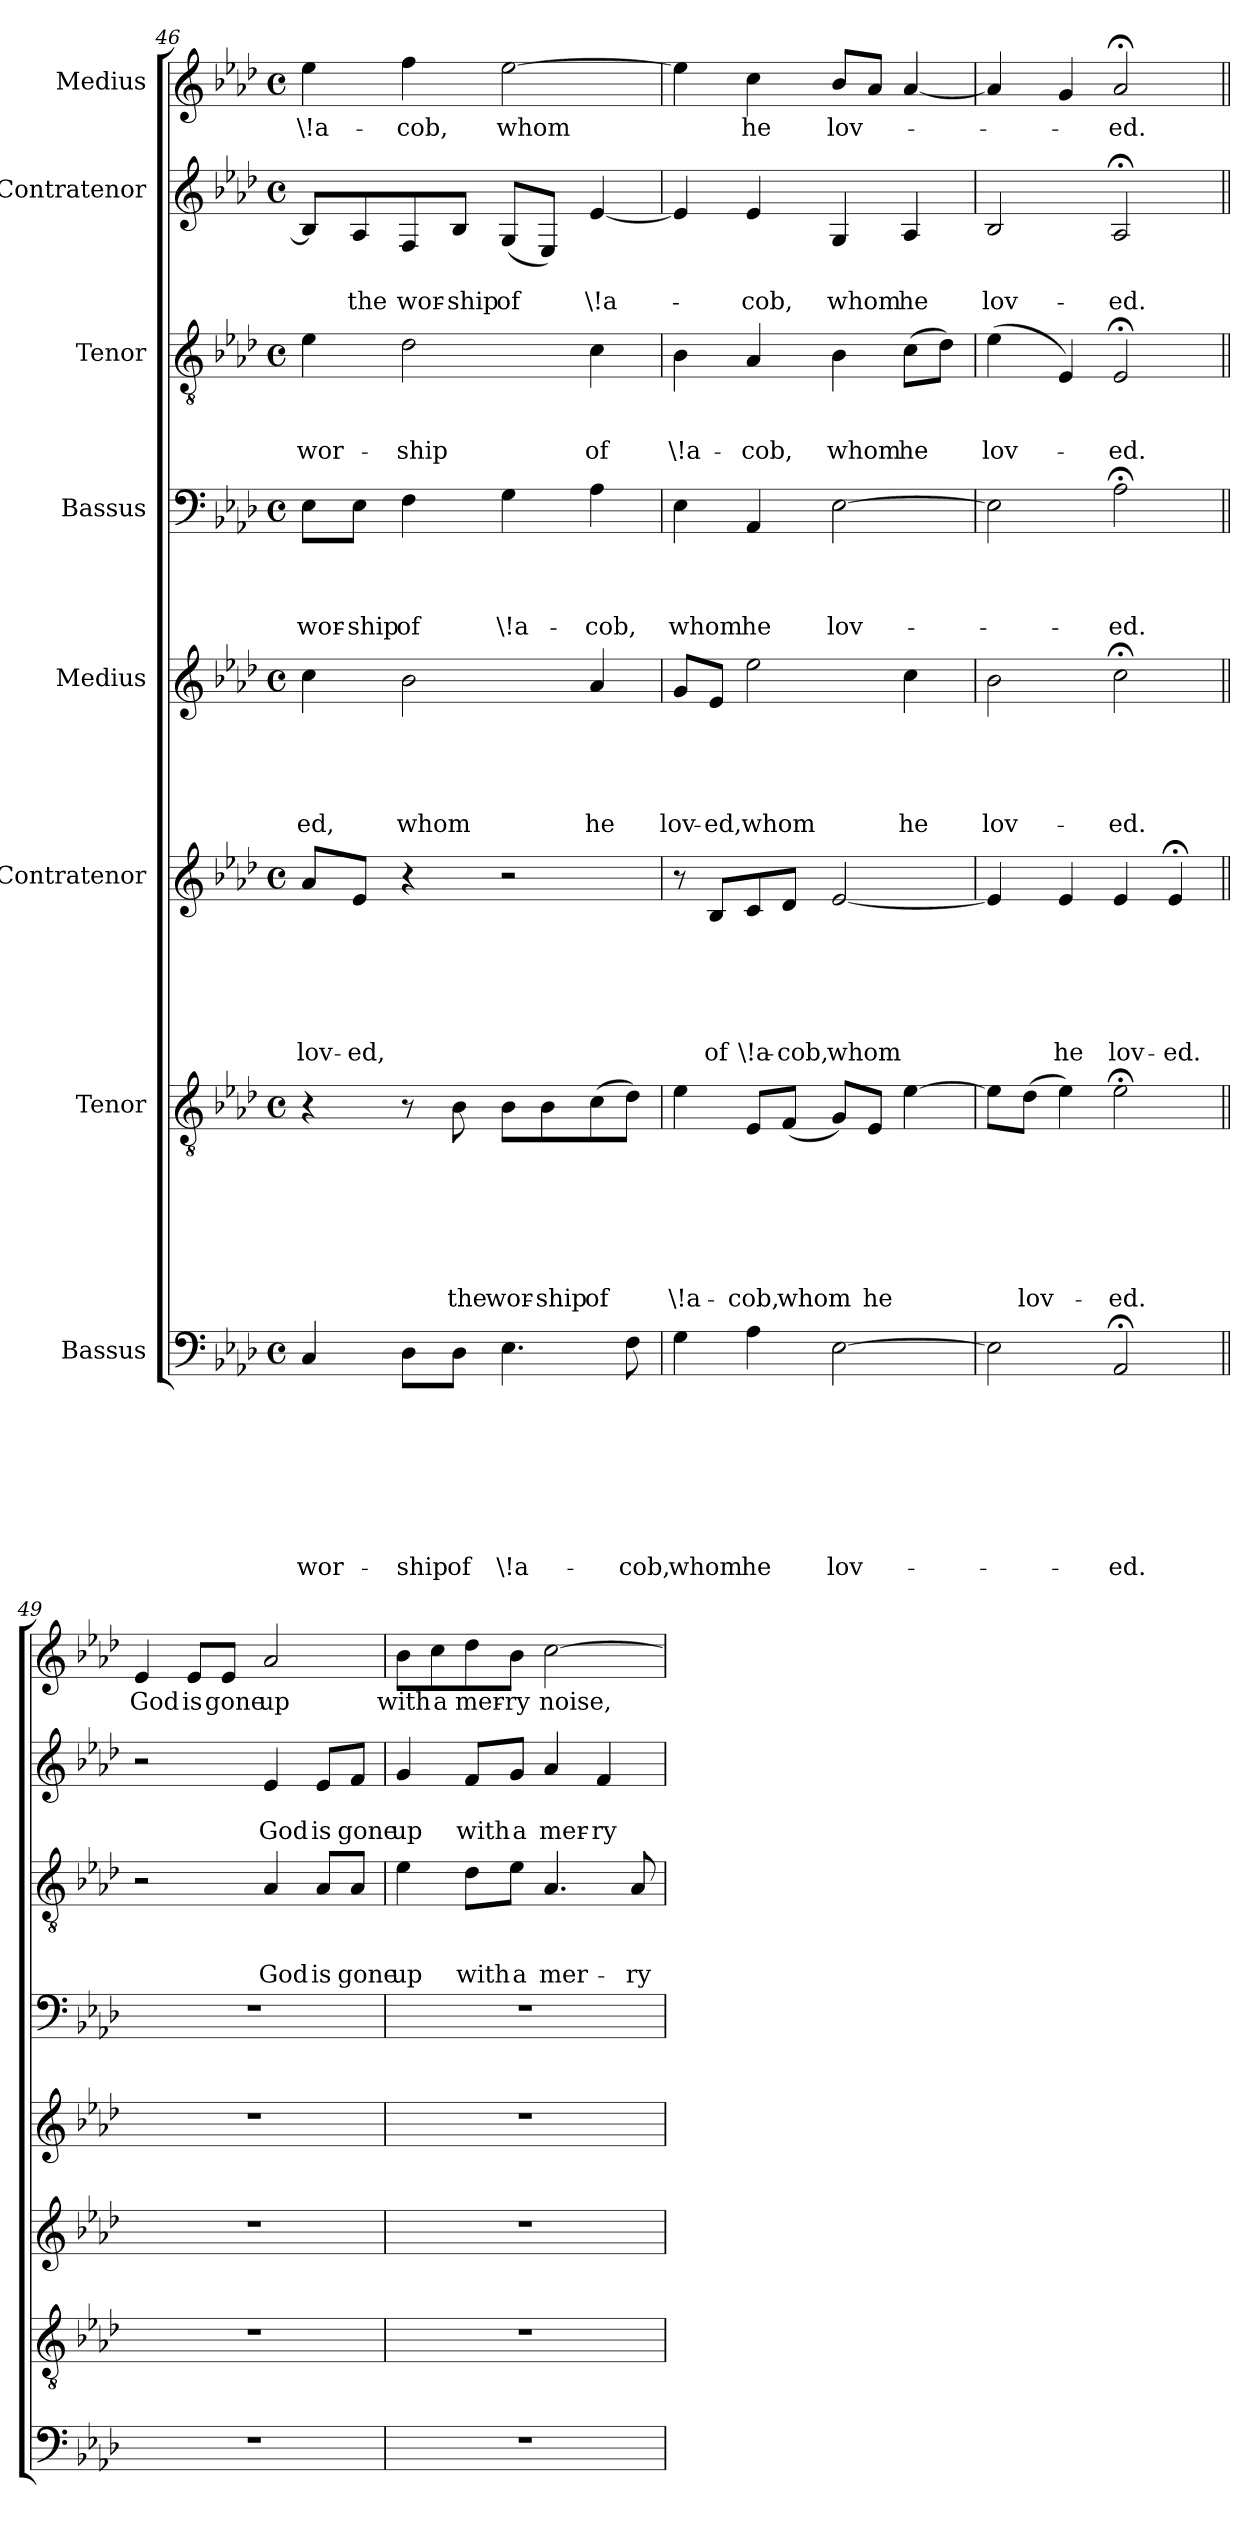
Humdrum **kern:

**kern	**text	**text	**text	**text	**text	**text	**text	**text	**kern	**text	**text	**text	**text	**text	**text	**text	**kern	**text	**text	**text	**text	**text	**text	**kern	**text	**text	**text	**text	**text	**kern	**text	**text	**text	**text	**kern	**text	**text	**text	**kern	**text	**text	**kern	**text
*part8	*part8	*part8	*part8	*part8	*part8	*part8	*part8	*part8	*part7	*part7	*part7	*part7	*part7	*part7	*part7	*part7	*part6	*part6	*part6	*part6	*part6	*part6	*part6	*part5	*part5	*part5	*part5	*part5	*part5	*part4	*part4	*part4	*part4	*part4	*part3	*part3	*part3	*part3	*part2	*part2	*part2	*part1	*part1
*staff8	*staff8	*staff8	*staff8	*staff8	*staff8	*staff8	*staff8	*staff8	*staff7	*staff7	*staff7	*staff7	*staff7	*staff7	*staff7	*staff7	*staff6	*staff6	*staff6	*staff6	*staff6	*staff6	*staff6	*staff5	*staff5	*staff5	*staff5	*staff5	*staff5	*staff4	*staff4	*staff4	*staff4	*staff4	*staff3	*staff3	*staff3	*staff3	*staff2	*staff2	*staff2	*staff1	*staff1
*I"Bassus	*	*	*	*	*	*	*	*	*I"Tenor	*	*	*	*	*	*	*	*I"Contratenor	*	*	*	*	*	*	*I"Medius	*	*	*	*	*	*I"Bassus	*	*	*	*	*I"Tenor	*	*	*	*I"Contratenor	*	*	*I"Medius	*
*clefF4	*	*	*	*	*	*	*	*	*clefGv2	*	*	*	*	*	*	*	*clefG2	*	*	*	*	*	*	*clefG2	*	*	*	*	*	*clefF4	*	*	*	*	*clefGv2	*	*	*	*clefG2	*	*	*clefG2	*
*k[b-e-a-d-]	*	*	*	*	*	*	*	*	*k[b-e-a-d-]	*	*	*	*	*	*	*	*k[b-e-a-d-]	*	*	*	*	*	*	*k[b-e-a-d-]	*	*	*	*	*	*k[b-e-a-d-]	*	*	*	*	*k[b-e-a-d-]	*	*	*	*k[b-e-a-d-]	*	*	*k[b-e-a-d-]	*
*A-:	*	*	*	*	*	*	*	*	*A-:	*	*	*	*	*	*	*	*A-:	*	*	*	*	*	*	*A-:	*	*	*	*	*	*A-:	*	*	*	*	*A-:	*	*	*	*A-:	*	*	*A-:	*
*M4/4	*	*	*	*	*	*	*	*	*M4/4	*	*	*	*	*	*	*	*M4/4	*	*	*	*	*	*	*M4/4	*	*	*	*	*	*M4/4	*	*	*	*	*M4/4	*	*	*	*M4/4	*	*	*M4/4	*
*met(c)	*	*	*	*	*	*	*	*	*met(c)	*	*	*	*	*	*	*	*met(c)	*	*	*	*	*	*	*met(c)	*	*	*	*	*	*met(c)	*	*	*	*	*met(c)	*	*	*	*met(c)	*	*	*met(c)	*
=46	=46	=46	=46	=46	=46	=46	=46	=46	=46	=46	=46	=46	=46	=46	=46	=46	=46	=46	=46	=46	=46	=46	=46	=46	=46	=46	=46	=46	=46	=46	=46	=46	=46	=46	=46	=46	=46	=46	=46	=46	=46	=46	=46
!	!	!	!	!	!	!	!	!LO:LY:b	!	!	!	!	!	!	!	!	!	!	!	!	!	!	!LO:LY:b	!	!	!	!	!	!LO:LY:b	!	!	!	!	!LO:LY:b	!	!	!	!LO:LY:b	!	!	!	!	!LO:LY:b
4C/	.	.	.	.	.	.	.	wor-	4r	.	.	.	.	.	.	.	8a-/L	.	.	.	.	.	lov-	4cc\	.	.	.	.	-ed,	8E-\L	.	.	.	wor-	4e-\	.	.	wor-	8B-/L]	.	.	4ee-\	\!a-
!	!	!	!	!	!	!	!	!	!	!	!	!	!	!	!	!	!	!	!	!	!	!	!LO:LY:b	!	!	!	!	!	!	!	!	!	!	!LO:LY:b	!	!	!	!	!	!	!LO:LY:b	!	!
.	.	.	.	.	.	.	.	.	.	.	.	.	.	.	.	.	8e-/J	.	.	.	.	.	-ed,	.	.	.	.	.	.	8E-\J	.	.	.	-ship	.	.	.	.	8A-/	.	the	.	.
!	!	!	!	!	!	!	!	!LO:LY:b	!	!	!	!	!	!	!	!	!	!	!	!	!	!	!	!	!	!	!	!	!LO:LY:b	!	!	!	!	!LO:LY:b	!	!	!	!LO:LY:b	!	!	!LO:LY:b	!	!LO:LY:b
8D-\L	.	.	.	.	.	.	.	-ship	8r	.	.	.	.	.	.	.	4r	.	.	.	.	.	.	2b-\	.	.	.	.	whom	4F\	.	.	.	of	2d-\	.	.	-ship	8F/	.	wor-	4ff\	-cob,
!	!	!	!	!	!	!	!	!LO:LY:b	!	!	!	!	!	!	!	!LO:LY:b	!	!	!	!	!	!	!	!	!	!	!	!	!	!	!	!	!	!	!	!	!	!	!	!	!LO:LY:b	!	!
8D-\J	.	.	.	.	.	.	.	of	8B-\	.	.	.	.	.	.	the	.	.	.	.	.	.	.	.	.	.	.	.	.	.	.	.	.	.	.	.	.	.	8B-/J	.	-ship	.	.
!	!	!	!	!	!	!	!	!LO:LY:b	!	!	!	!	!	!	!	!LO:LY:b	!	!	!	!	!	!	!	!	!	!	!	!	!	!	!	!	!	!LO:LY:b	!	!	!	!	!	!	!LO:LY:b	!	!LO:LY:b
4.E-\	.	.	.	.	.	.	.	\!a-	8B-\L	.	.	.	.	.	.	wor-	2r	.	.	.	.	.	.	.	.	.	.	.	.	4G\	.	.	.	\!a-	.	.	.	.	(<8G/L	.	of	[<2ee-\	whom
!	!	!	!	!	!	!	!	!	!	!	!	!	!	!	!	!LO:LY:b	!	!	!	!	!	!	!	!	!	!	!	!	!	!	!	!	!	!	!	!	!	!	!	!	!	!	!
.	.	.	.	.	.	.	.	.	8B-\	.	.	.	.	.	.	-ship	.	.	.	.	.	.	.	.	.	.	.	.	.	.	.	.	.	.	.	.	.	.	8E-/J)	.	.	.	.
!	!	!	!	!	!	!	!	!	!	!	!	!	!	!	!	!LO:LY:b	!	!	!	!	!	!	!	!	!	!	!	!	!LO:LY:b	!	!	!	!	!LO:LY:b	!	!	!	!LO:LY:b	!	!	!LO:LY:b	!	!
.	.	.	.	.	.	.	.	.	(>8c\	.	.	.	.	.	.	of	.	.	.	.	.	.	.	4a-/	.	.	.	.	he	4A-\	.	.	.	-cob,	4c\	.	.	of	[<4e-/	.	\!a-	.	.
!	!	!	!	!	!	!	!	!LO:LY:b	!	!	!	!	!	!	!	!	!	!	!	!	!	!	!	!	!	!	!	!	!	!	!	!	!	!	!	!	!	!	!	!	!	!	!
8F\	.	.	.	.	.	.	.	-cob,	8d-\J)	.	.	.	.	.	.	.	.	.	.	.	.	.	.	.	.	.	.	.	.	.	.	.	.	.	.	.	.	.	.	.	.	.	.
!!LO:LB:g=z
=47	=47	=47	=47	=47	=47	=47	=47	=47	=47	=47	=47	=47	=47	=47	=47	=47	=47	=47	=47	=47	=47	=47	=47	=47	=47	=47	=47	=47	=47	=47	=47	=47	=47	=47	=47	=47	=47	=47	=47	=47	=47	=47	=47
!	!	!	!	!	!	!	!	!LO:LY:b	!	!	!	!	!	!	!	!LO:LY:b	!	!	!	!	!	!	!	!	!	!	!	!	!LO:LY:b	!	!	!	!	!LO:LY:b	!	!	!	!LO:LY:b	!	!	!	!	!
4G\	.	.	.	.	.	.	.	whom	4e-\	.	.	.	.	.	.	\!a-	8r	.	.	.	.	.	.	8g/L	.	.	.	.	lov-	4E-\	.	.	.	whom	4B-\	.	.	\!a-	4e-/]	.	.	4ee-\]	.
!	!	!	!	!	!	!	!	!	!	!	!	!	!	!	!	!	!	!	!	!	!	!	!LO:LY:b	!	!	!	!	!	!LO:LY:b	!	!	!	!	!	!	!	!	!	!	!	!	!	!
.	.	.	.	.	.	.	.	.	.	.	.	.	.	.	.	.	8B-/L	.	.	.	.	.	of	8e-/J	.	.	.	.	-ed,	.	.	.	.	.	.	.	.	.	.	.	.	.	.
!	!	!	!	!	!	!	!	!LO:LY:b	!	!	!	!	!	!	!	!LO:LY:b	!	!	!	!	!	!	!LO:LY:b	!	!	!	!	!	!LO:LY:b	!	!	!	!	!LO:LY:b	!	!	!	!LO:LY:b	!	!	!LO:LY:b	!	!LO:LY:b
4A-\	.	.	.	.	.	.	.	he	8E-/L	.	.	.	.	.	.	-cob,	8c/	.	.	.	.	.	\!a-	2ee-\	.	.	.	.	whom	4AA-/	.	.	.	he	4A-/	.	.	-cob,	4e-/	.	-cob,	4cc\	he
!	!	!	!	!	!	!	!	!	!	!	!	!	!	!	!	!LO:LY:b	!	!	!	!	!	!	!LO:LY:b	!	!	!	!	!	!	!	!	!	!	!	!	!	!	!	!	!	!	!	!
.	.	.	.	.	.	.	.	.	(<8F/J	.	.	.	.	.	.	whom	8d-/J	.	.	.	.	.	-cob,	.	.	.	.	.	.	.	.	.	.	.	.	.	.	.	.	.	.	.	.
!	!	!	!	!	!	!	!	!LO:LY:b	!	!	!	!	!	!	!	!	!	!	!	!	!	!	!LO:LY:b	!	!	!	!	!	!	!	!	!	!	!LO:LY:b	!	!	!	!LO:LY:b	!	!	!LO:LY:b	!	!LO:LY:b
[>2E-\	.	.	.	.	.	.	.	lov-	8G/L)	.	.	.	.	.	.	.	[<2e-/	.	.	.	.	.	whom	.	.	.	.	.	.	[>2E-\	.	.	.	lov-	4B-\	.	.	whom	4G/	.	whom	8b-/L	lov-
!	!	!	!	!	!	!	!	!	!	!	!	!	!	!	!	!LO:LY:b	!	!	!	!	!	!	!	!	!	!	!	!	!	!	!	!	!	!	!	!	!	!	!	!	!	!	!
.	.	.	.	.	.	.	.	.	8E-/J	.	.	.	.	.	.	he	.	.	.	.	.	.	.	.	.	.	.	.	.	.	.	.	.	.	.	.	.	.	.	.	.	8a-/J	.
!	!	!	!	!	!	!	!	!	!	!	!	!	!	!	!	!	!	!	!	!	!	!	!	!	!	!	!	!	!LO:LY:b	!	!	!	!	!	!	!	!	!LO:LY:b	!	!	!LO:LY:b	!	!
.	.	.	.	.	.	.	.	.	[>4e-\	.	.	.	.	.	.	.	.	.	.	.	.	.	.	4cc\	.	.	.	.	he	.	.	.	.	.	(>8c\L	.	.	he	4A-/	.	he	[<4a-/	.
.	.	.	.	.	.	.	.	.	.	.	.	.	.	.	.	.	.	.	.	.	.	.	.	.	.	.	.	.	.	.	.	.	.	.	8d-\J)	.	.	.	.	.	.	.	.
=48	=48	=48	=48	=48	=48	=48	=48	=48	=48	=48	=48	=48	=48	=48	=48	=48	=48	=48	=48	=48	=48	=48	=48	=48	=48	=48	=48	=48	=48	=48	=48	=48	=48	=48	=48	=48	=48	=48	=48	=48	=48	=48	=48
!	!	!	!	!	!	!	!	!	!	!	!	!	!	!	!	!	!	!	!	!	!	!	!	!	!	!	!	!	!LO:LY:b	!	!	!	!	!	!	!	!	!LO:LY:b	!	!	!LO:LY:b	!	!
2E-\]	.	.	.	.	.	.	.	.	8e-\L]	.	.	.	.	.	.	.	4e-/]	.	.	.	.	.	.	2b-\	.	.	.	.	lov-	2E-\]	.	.	.	.	(>4e-\	.	.	lov-	2B-/	.	lov-	4a-/]	.
!	!	!	!	!	!	!	!	!	!	!	!	!	!	!	!	!LO:LY:b	!	!	!	!	!	!	!	!	!	!	!	!	!	!	!	!	!	!	!	!	!	!	!	!	!	!	!
.	.	.	.	.	.	.	.	.	(>8d-\J	.	.	.	.	.	.	lov-	.	.	.	.	.	.	.	.	.	.	.	.	.	.	.	.	.	.	.	.	.	.	.	.	.	.	.
!	!	!	!	!	!	!	!	!	!	!	!	!	!	!	!	!	!	!	!	!	!	!	!LO:LY:b	!	!	!	!	!	!	!	!	!	!	!	!	!	!	!	!	!	!	!	!
.	.	.	.	.	.	.	.	.	4e-\)	.	.	.	.	.	.	.	4e-/	.	.	.	.	.	he	.	.	.	.	.	.	.	.	.	.	.	4E-/)	.	.	.	.	.	.	4g/	.
!	!	!	!	!	!	!	!	!LO:LY:b	!	!	!	!	!	!	!	!LO:LY:b	!	!	!	!	!	!	!LO:LY:b	!	!	!	!	!	!LO:LY:b	!	!	!	!	!LO:LY:b	!	!	!	!LO:LY:b	!	!	!LO:LY:b	!	!LO:LY:b
2AA-;/	.	.	.	.	.	.	.	-ed.	2e-;<\	.	.	.	.	.	.	-ed.	4e-/	.	.	.	.	.	lov-	2cc;<\	.	.	.	.	-ed.	2A-;<\	.	.	.	-ed.	2E-;/	.	.	-ed.	2A-;/	.	-ed.	2a-;/	-ed.
!	!	!	!	!	!	!	!	!	!	!	!	!	!	!	!	!	!	!	!	!	!	!	!LO:LY:b	!	!	!	!	!	!	!	!	!	!	!	!	!	!	!	!	!	!	!	!
.	.	.	.	.	.	.	.	.	.	.	.	.	.	.	.	.	4e-;/	.	.	.	.	.	-ed.	.	.	.	.	.	.	.	.	.	.	.	.	.	.	.	.	.	.	.	.
=49||	=49||	=49||	=49||	=49||	=49||	=49||	=49||	=49||	=49||	=49||	=49||	=49||	=49||	=49||	=49||	=49||	=49||	=49||	=49||	=49||	=49||	=49||	=49||	=49||	=49||	=49||	=49||	=49||	=49||	=49||	=49||	=49||	=49||	=49||	=49||	=49||	=49||	=49||	=49||	=49||	=49||	=49||	=49||
!	!	!	!	!	!	!	!	!	!	!	!	!	!	!	!	!	!	!	!	!	!	!	!	!	!	!	!	!	!	!	!	!	!	!	!	!	!	!	!	!	!	!	!LO:LY:b
1r	.	.	.	.	.	.	.	.	1r	.	.	.	.	.	.	.	1r	.	.	.	.	.	.	1r	.	.	.	.	.	1r	.	.	.	.	2r	.	.	.	2r	.	.	4e-/	God
!	!	!	!	!	!	!	!	!	!	!	!	!	!	!	!	!	!	!	!	!	!	!	!	!	!	!	!	!	!	!	!	!	!	!	!	!	!	!	!	!	!	!	!LO:LY:b
.	.	.	.	.	.	.	.	.	.	.	.	.	.	.	.	.	.	.	.	.	.	.	.	.	.	.	.	.	.	.	.	.	.	.	.	.	.	.	.	.	.	8e-/L	is
!	!	!	!	!	!	!	!	!	!	!	!	!	!	!	!	!	!	!	!	!	!	!	!	!	!	!	!	!	!	!	!	!	!	!	!	!	!	!	!	!	!	!	!LO:LY:b
.	.	.	.	.	.	.	.	.	.	.	.	.	.	.	.	.	.	.	.	.	.	.	.	.	.	.	.	.	.	.	.	.	.	.	.	.	.	.	.	.	.	8e-/J	gone
!	!	!	!	!	!	!	!	!	!	!	!	!	!	!	!	!	!	!	!	!	!	!	!	!	!	!	!	!	!	!	!	!	!	!	!	!	!	!LO:LY:b	!	!	!LO:LY:b	!	!LO:LY:b
.	.	.	.	.	.	.	.	.	.	.	.	.	.	.	.	.	.	.	.	.	.	.	.	.	.	.	.	.	.	.	.	.	.	.	4A-/	.	.	God	4e-/	.	God	2a-/	up
!	!	!	!	!	!	!	!	!	!	!	!	!	!	!	!	!	!	!	!	!	!	!	!	!	!	!	!	!	!	!	!	!	!	!	!	!	!	!LO:LY:b	!	!	!LO:LY:b	!	!
.	.	.	.	.	.	.	.	.	.	.	.	.	.	.	.	.	.	.	.	.	.	.	.	.	.	.	.	.	.	.	.	.	.	.	8A-/L	.	.	is	8e-/L	.	is	.	.
!	!	!	!	!	!	!	!	!	!	!	!	!	!	!	!	!	!	!	!	!	!	!	!	!	!	!	!	!	!	!	!	!	!	!	!	!	!	!LO:LY:b	!	!	!LO:LY:b	!	!
.	.	.	.	.	.	.	.	.	.	.	.	.	.	.	.	.	.	.	.	.	.	.	.	.	.	.	.	.	.	.	.	.	.	.	8A-/J	.	.	gone	8f/J	.	gone	.	.
=50	=50	=50	=50	=50	=50	=50	=50	=50	=50	=50	=50	=50	=50	=50	=50	=50	=50	=50	=50	=50	=50	=50	=50	=50	=50	=50	=50	=50	=50	=50	=50	=50	=50	=50	=50	=50	=50	=50	=50	=50	=50	=50	=50
!	!	!	!	!	!	!	!	!	!	!	!	!	!	!	!	!	!	!	!	!	!	!	!	!	!	!	!	!	!	!	!	!	!	!	!	!	!	!LO:LY:b	!	!	!LO:LY:b	!	!LO:LY:b
1r	.	.	.	.	.	.	.	.	1r	.	.	.	.	.	.	.	1r	.	.	.	.	.	.	1r	.	.	.	.	.	1r	.	.	.	.	4e-\	.	.	up	4g/	.	up	8b-\L	with
!	!	!	!	!	!	!	!	!	!	!	!	!	!	!	!	!	!	!	!	!	!	!	!	!	!	!	!	!	!	!	!	!	!	!	!	!	!	!	!	!	!	!	!LO:LY:b
.	.	.	.	.	.	.	.	.	.	.	.	.	.	.	.	.	.	.	.	.	.	.	.	.	.	.	.	.	.	.	.	.	.	.	.	.	.	.	.	.	.	8cc\	a
!	!	!	!	!	!	!	!	!	!	!	!	!	!	!	!	!	!	!	!	!	!	!	!	!	!	!	!	!	!	!	!	!	!	!	!	!	!	!LO:LY:b	!	!	!LO:LY:b	!	!LO:LY:b
.	.	.	.	.	.	.	.	.	.	.	.	.	.	.	.	.	.	.	.	.	.	.	.	.	.	.	.	.	.	.	.	.	.	.	8d-\L	.	.	with	8f/L	.	with	8dd-\	mer-
!	!	!	!	!	!	!	!	!	!	!	!	!	!	!	!	!	!	!	!	!	!	!	!	!	!	!	!	!	!	!	!	!	!	!	!	!	!	!LO:LY:b	!	!	!LO:LY:b	!	!LO:LY:b
.	.	.	.	.	.	.	.	.	.	.	.	.	.	.	.	.	.	.	.	.	.	.	.	.	.	.	.	.	.	.	.	.	.	.	8e-\J	.	.	a	8g/J	.	a	8b-\J	-ry
!	!	!	!	!	!	!	!	!	!	!	!	!	!	!	!	!	!	!	!	!	!	!	!	!	!	!	!	!	!	!	!	!	!	!	!	!	!	!LO:LY:b	!	!	!LO:LY:b	!	!LO:LY:b
.	.	.	.	.	.	.	.	.	.	.	.	.	.	.	.	.	.	.	.	.	.	.	.	.	.	.	.	.	.	.	.	.	.	.	4.A-/	.	.	mer-	4a-/	.	mer-	[>2cc\	noise,
!	!	!	!	!	!	!	!	!	!	!	!	!	!	!	!	!	!	!	!	!	!	!	!	!	!	!	!	!	!	!	!	!	!	!	!	!	!	!	!	!	!LO:LY:b	!	!
.	.	.	.	.	.	.	.	.	.	.	.	.	.	.	.	.	.	.	.	.	.	.	.	.	.	.	.	.	.	.	.	.	.	.	.	.	.	.	4f/	.	-ry	.	.
!	!	!	!	!	!	!	!	!	!	!	!	!	!	!	!	!	!	!	!	!	!	!	!	!	!	!	!	!	!	!	!	!	!	!	!	!	!	!LO:LY:b	!	!	!	!	!
.	.	.	.	.	.	.	.	.	.	.	.	.	.	.	.	.	.	.	.	.	.	.	.	.	.	.	.	.	.	.	.	.	.	.	8A-/	.	.	-ry	.	.	.	.	.
=	=	=	=	=	=	=	=	=	=	=	=	=	=	=	=	=	=	=	=	=	=	=	=	=	=	=	=	=	=	=	=	=	=	=	=	=	=	=	=	=	=	=	=
*-	*-	*-	*-	*-	*-	*-	*-	*-	*-	*-	*-	*-	*-	*-	*-	*-	*-	*-	*-	*-	*-	*-	*-	*-	*-	*-	*-	*-	*-	*-	*-	*-	*-	*-	*-	*-	*-	*-	*-	*-	*-	*-	*-
